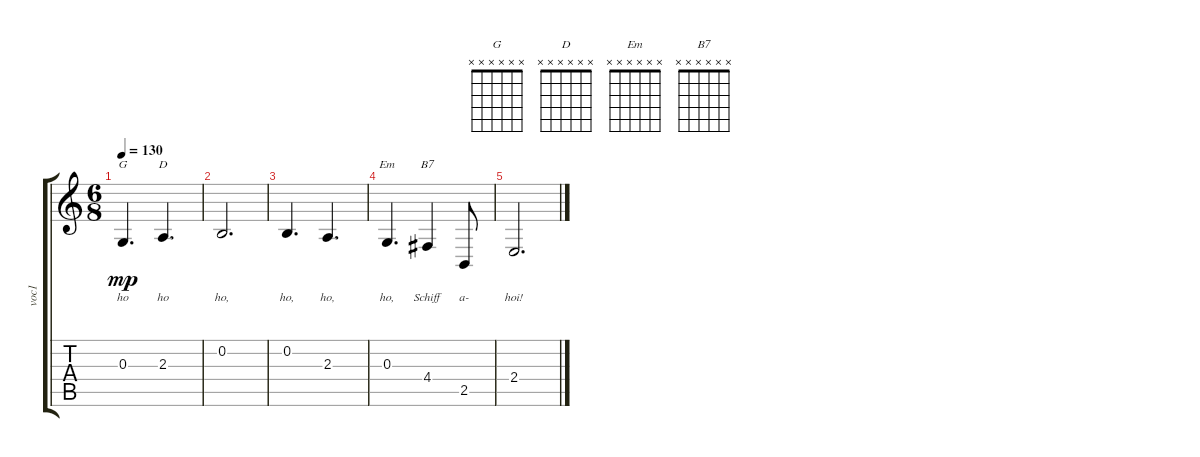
\track ("voc1" "voc1") {instrument trombone}
\staff {score tabs}
\tuning (E4 B3 G3 D3 A2 E2) {hide}
\chord ("G" x x x x x x)
\chord ("D" x x x x x x)
\chord ("Em" x x x x x x)
\chord ("B7" x x x x x x)
\ts (6 8)
\tempo 130
\clef g2
\ks c
0.3.4{d ch "G" lyrics (0 "ho") lyrics (1 "") lyrics (2 "") lyrics (3 "") lyrics (4 "") dy mp} 2.3.4{d ch "D" lyrics (0 "ho") lyrics (1 "") lyrics (2 "") lyrics (3 "") lyrics (4 "")} |
0.2.2{d lyrics (0 "ho,") lyrics (1 "") lyrics (2 "") lyrics (3 "") lyrics (4 "")} |
0.2.4{d lyrics (0 "ho,") lyrics (1 "") lyrics (2 "") lyrics (3 "") lyrics (4 "")} 2.3.4{d lyrics (0 "ho,") lyrics (1 "") lyrics (2 "") lyrics (3 "") lyrics (4 "")} |
0.3.4{d ch "Em" lyrics (0 "ho,") lyrics (1 "") lyrics (2 "") lyrics (3 "") lyrics (4 "")} 4.4.4{ch "B7" lyrics (0 "Schiff") lyrics (1 "") lyrics (2 "") lyrics (3 "") lyrics (4 "")} 2.5.8{lyrics (0 "a-") lyrics (1 "") lyrics (2 "") lyrics (3 "") lyrics (4 "")} |
2.4.2{d lyrics (0 "hoi!") lyrics (1 "") lyrics (2 "") lyrics (3 "") lyrics (4 "")}
